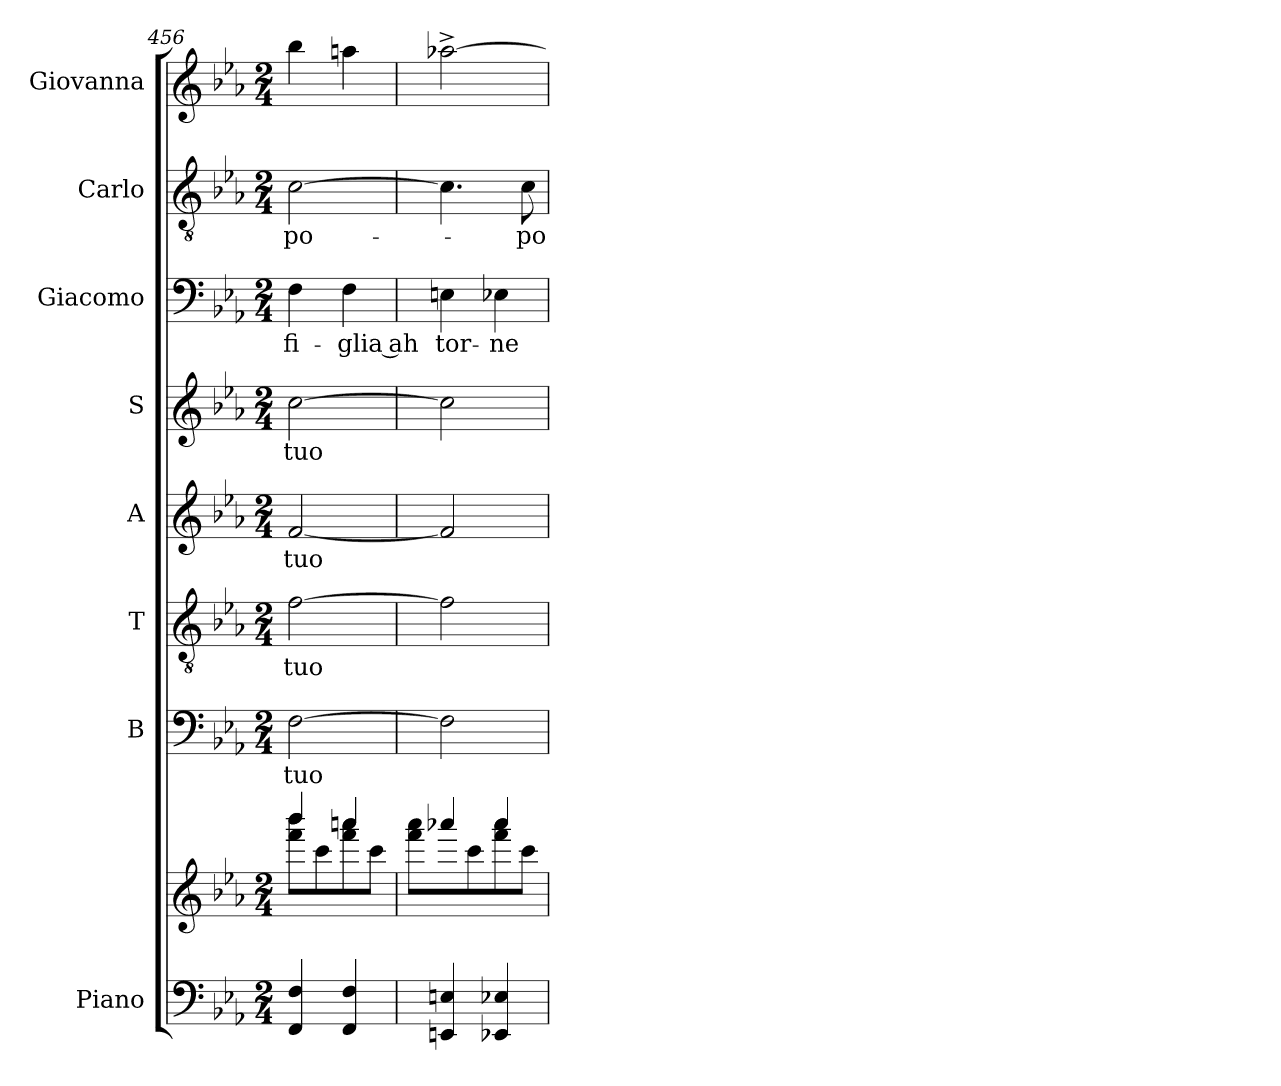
**kern	**kern	**kern	**text	**kern	**text	**kern	**text	**kern	**text	**kern	**text	**kern	**text	**kern
*part8	*part8	*part7	*part7	*part6	*part6	*part5	*part5	*part4	*part4	*part3	*part3	*part2	*part2	*part1
*staff9	*staff8	*staff7	*staff7	*staff6	*staff6	*staff5	*staff5	*staff4	*staff4	*staff3	*staff3	*staff2	*staff2	*staff1
*I"Piano	*	*I"B	*	*I"T	*	*I"A	*	*I"S	*	*I"Giacomo	*	*I"Carlo	*	*I"Giovanna
*I'Pno	*	*I'B	*	*I'T	*	*I'A	*	*I'S	*	*	*	*	*	*
*clefF4	*clefG2	*clefF4	*	*clefGv2	*	*clefG2	*	*clefG2	*	*clefF4	*	*clefGv2	*	*clefG2
*k[b-e-a-]	*k[b-e-a-]	*k[b-e-a-]	*	*k[b-e-a-]	*	*k[b-e-a-]	*	*k[b-e-a-]	*	*k[b-e-a-]	*	*k[b-e-a-]	*	*k[b-e-a-]
*M2/4	*M2/4	*M2/4	*	*M2/4	*	*M2/4	*	*M2/4	*	*M2/4	*	*M2/4	*	*M2/4
=456	=456	=456	=456	=456	=456	=456	=456	=456	=456	=456	=456	=456	=456	=456
*	*^	*	*	*	*	*	*	*	*	*	*	*	*	*
!	!	!	!	!LO:LY:b	!	!LO:LY:b	!	!LO:LY:b	!	!LO:LY:b	!	!LO:LY:b	!	!LO:LY:b	!
4FF/ 4F/	4bbb-/	8fff\ 8bbb-\L	[2F\	tuo	[2f\	tuo	[2f/	tuo	[2cc\	tuo	4F\	fi-	[2c\	po-	4bb-\
.	.	8ccc\	.	.	.	.	.	.	.	.	.	.	.	.	.
!	!	!	!	!	!	!	!	!	!	!	!	!LO:LY:b	!	!	!
4FF/ 4F/	4aaan/	8fff\ 8aaa\	.	.	.	.	.	.	.	.	4F\	-glia ah	.	.	4aan\
.	.	8ccc\J	.	.	.	.	.	.	.	.	.	.	.	.	.
=457	=457	=457	=457	=457	=457	=457	=457	=457	=457	=457	=457	=457	=457	=457	=457
!	!	!	!	!	!	!	!	!	!	!	!	!LO:LY:b	!	!	!
4EEn/ 4En/	4aaa-X/	8fff\ 8aaa-\L	2F\]	.	2f\]	.	2f/]	.	2cc\]	.	4En\	tor-	4.c\]	.	[2aa-X^\
.	.	8ccc\	.	.	.	.	.	.	.	.	.	.	.	.	.
!	!	!	!	!	!	!	!	!	!	!	!	!LO:LY:b	!	!	!
4EE-X/ 4E-X/	4aaa-/	8fff\ 8aaa-\	.	.	.	.	.	.	.	.	4E-X\	-ne-	.	.	.
!	!	!	!	!	!	!	!	!	!	!	!	!	!	!LO:LY:b	!
.	.	8ccc\J	.	.	.	.	.	.	.	.	.	.	8c\	-po-	.
*	*v	*v	*	*	*	*	*	*	*	*	*	*	*	*	*
=	=	=	=	=	=	=	=	=	=	=	=	=	=	=
*-	*-	*-	*-	*-	*-	*-	*-	*-	*-	*-	*-	*-	*-	*-
